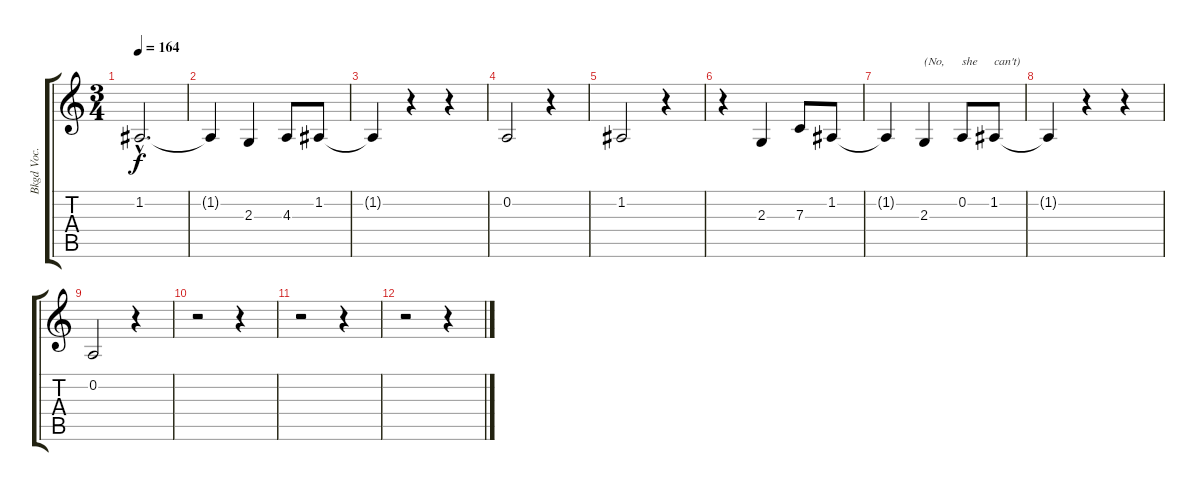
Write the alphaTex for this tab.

\track ("Bkgd Voc." "Bkgd Voc.") {instrument drawbarorgan}
\staff {score tabs}
\tuning (D4 A3 F3 C3 G2 D2) {hide}
\ts (3 4)
\tempo 164
\clef g2
\ks c
1.2{hac}.2{d dy f} |
1.2{t}.4 2.3.4 4.3.8 1.2.8 |
1.2{t}.4 r.4 r.4 |
0.2.2 r.4 |
1.2.2 r.4 |
r.4 2.3.4 7.3.8 1.2.8 |
1.2{t}.4 2.3.4{txt "(No,"} 0.2.8{txt "she"} 1.2.8{txt "can't)"} |
1.2{t}.4 r.4 r.4 |
0.2.2 r.4 |
r.2 r.4 |
r.2 r.4 |
r.2 r.4
